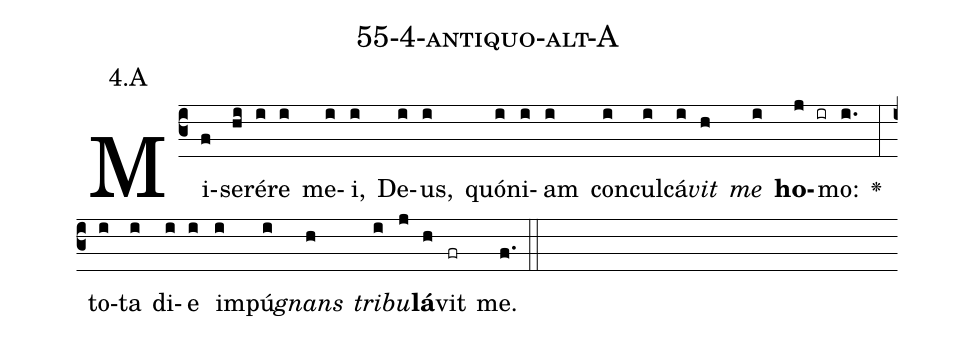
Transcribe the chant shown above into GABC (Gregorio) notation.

name: 55-4-antiquo-alt-A;
annotation: 4.A;
%%
(c3)Mi(f)se(hi)ré(i)re(i) me(i)i,(i) De(i)us,(i) quón(i)i(i)am(i) con(i)cul(i)cá(i)<i>vit</i>(h) <i>me</i>(i) <b>ho</b>(j ir)mo:(i.) <v>\greheightstar</v>(:) to(i)ta(i) di(i)e(i) im(i)pú(i)<i>gnans</i>(h) <i>tri</i>(i)<i>bu</i>(j)<b>lá</b>(h)vit(fr) me.(f.) (::)


%E(i) u(h) o(i) u(j) a(h) e.(f.) (::)
